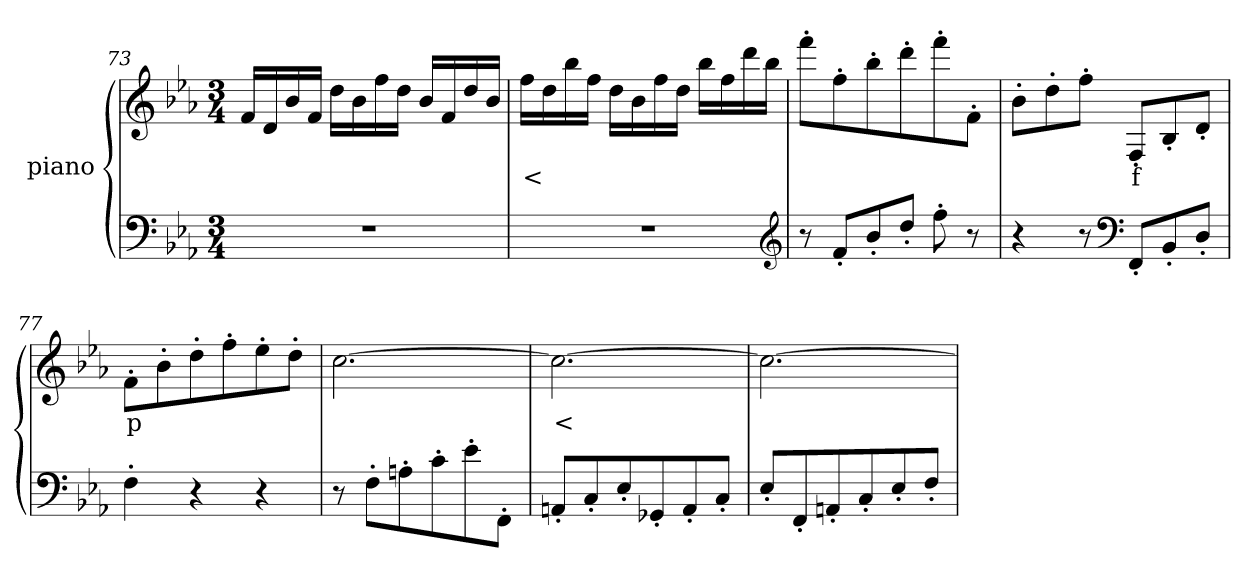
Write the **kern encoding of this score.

**kern	**kern	**text
*part2	*part1	*part1
*staff2	*staff1	*staff1
*	*I"piano	*
*clefF4	*clefG2	*
*k[b-e-a-]	*k[b-e-a-]	*
*E-:	*E-:	*
*M3/4	*M3/4	*
=73	=73	=73
2.r	16fLL	.
.	16d	.
.	16b-	.
.	16fJJ	.
.	16ddLL	.
.	16b-	.
.	16ff	.
.	16ddJJ	.
.	16b-LL	.
.	16f	.
.	16dd	.
.	16b-JJ	.
=74	=74	=74
2.r	16ffLL	<
.	16dd	.
.	16bb-	.
.	16ffJJ	.
.	16ddLL	.
.	16b-	.
.	16ff	.
.	16ddJJ	.
.	16bb-LL	.
.	16ff	.
.	16ddd	.
.	16bb-JJ	.
*clefG2	*	*
=75	=75	=75
8r	8fff'>L	.
8f'>L	8ff'>	.
8b-'>	8bb-'>	.
8dd'>J	8ddd'>	.
8ff'>	8fff'>	.
8r	8f'>J	.
=76	=76	=76
4r	8b-'>L	.
.	8dd'>	.
8r	8ff'>J	.
*clefF4	*	*
8FF'>L	8F'>L	f
8BB-'>	8B-'>	.
8D'>J	8d'>J	.
=77	=77	=77
4F'>	8f'>L	p
.	8b-'>	.
4r	8dd'>	.
.	8ff'>	.
4r	8ee-'>	.
.	8dd'>J	.
=78	=78	=78
8r	[2.cc	.
8F'>L	.	.
8An'>	.	.
8c'>	.	.
8e-'>	.	.
8FF'>J	.	.
=79	=79	=79
8AAn'>L	2.cc_	<
8C'>	.	.
8E-'>	.	.
8GG-X'>	.	.
8AA'>	.	.
8C'>J	.	.
=80	=80	=80
8E-'>L	2.cc_	.
8FF'>	.	.
8AAn'>	.	.
8C'>	.	.
8E-'>	.	.
8F'>J	.	.
=	=	=
*-	*-	*-
